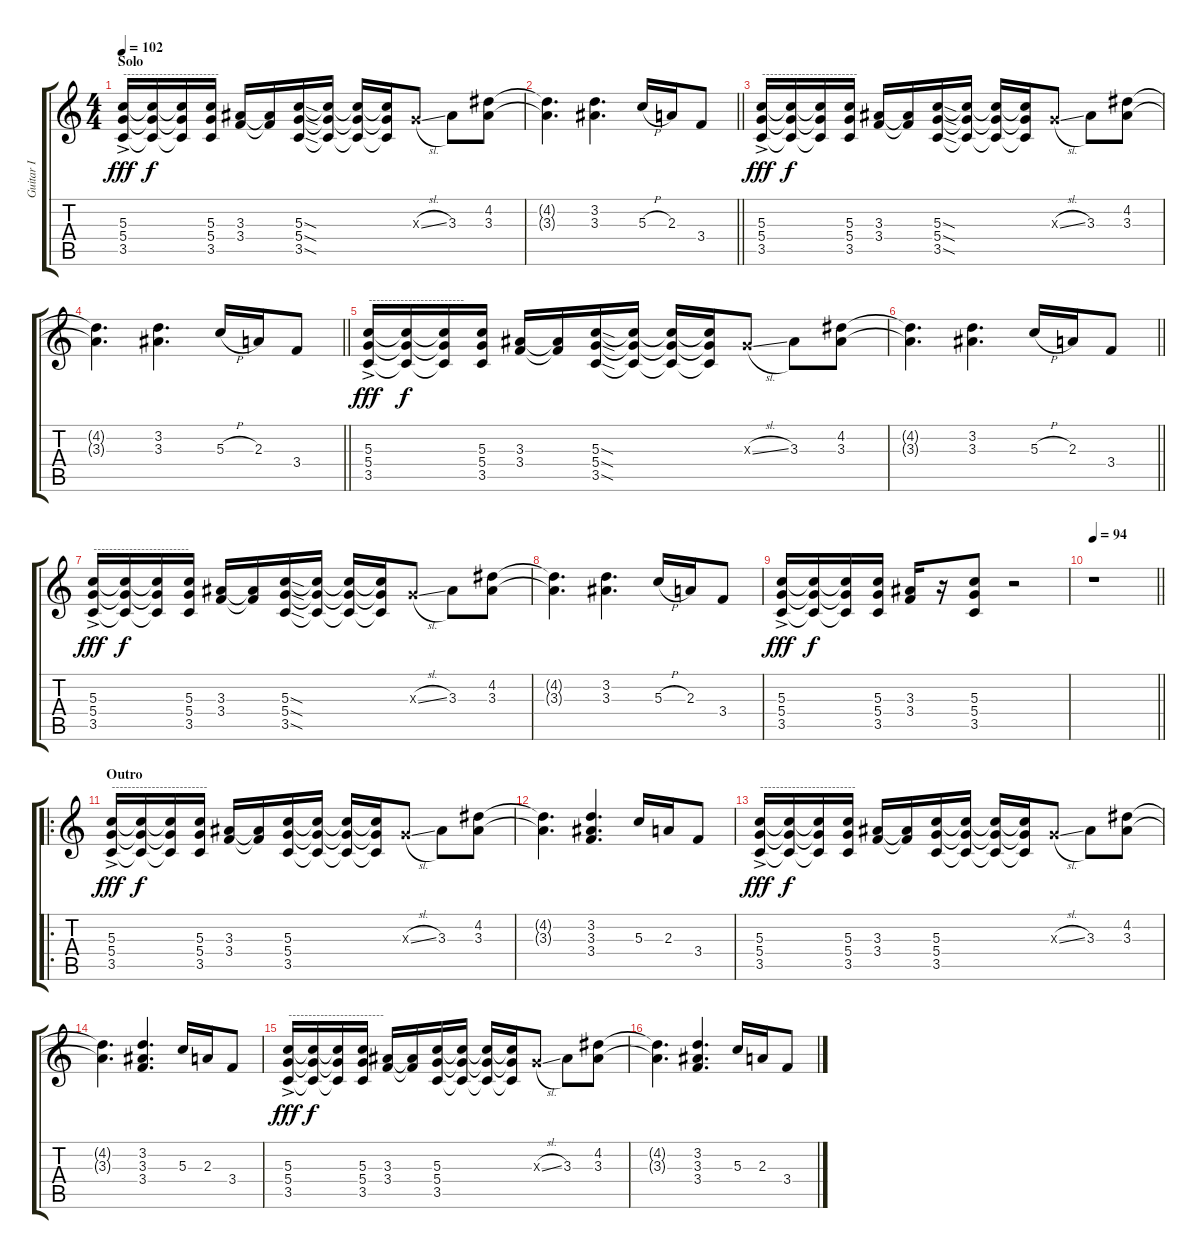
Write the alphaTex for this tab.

\track ("Guitar I" "Guitar I") {instrument overdrivenguitar}
\staff {score tabs}
\tuning (E4 B3 G3 D3 A2 E2) {hide}
\ts (4 4)
\section ("" "Solo")
\tempo 102
\clef g2
\ks c
(5.3{ac} 5.4{ac} 3.5{ac}).16{txt "------------------------" dy fff} (5.3{t} 5.4{t} 3.5{t}).16{dy f} (5.3{t} 5.4{t} 3.5{t}).16 (5.3 5.4 3.5).16 (3.3 3.4).16 (3.3{t} 3.4{t}).16 (5.3{sod} 5.4{sod} 3.5{sod}).16 (5.3{t} 5.4{t} 3.5{t}).16 (5.3{t} 5.4{t} 3.5{t}).16 (5.3{t} 5.4{t} 3.5{t}).16 0.3{sl x}.8 3.3.8 (4.2 3.3).8 |
\barLineRight lightlight
(4.2{t} 3.3{t}).4{d} (3.2 3.3).4{d} 5.3{h}.16 2.3.16 3.4.8 |
(5.3{ac} 5.4{ac} 3.5{ac}).16{txt "------------------------" dy fff} (5.3{t} 5.4{t} 3.5{t}).16{dy f} (5.3{t} 5.4{t} 3.5{t}).16 (5.3 5.4 3.5).16 (3.3 3.4).16 (3.3{t} 3.4{t}).16 (5.3{sod} 5.4{sod} 3.5{sod}).16 (5.3{t} 5.4{t} 3.5{t}).16 (5.3{t} 5.4{t} 3.5{t}).16 (5.3{t} 5.4{t} 3.5{t}).16 0.3{sl x}.8 3.3.8 (4.2 3.3).8 |
\barLineRight lightlight
(4.2{t} 3.3{t}).4{d} (3.2 3.3).4{d} 5.3{h}.16 2.3.16 3.4.8 |
(5.3{ac} 5.4{ac} 3.5{ac}).16{txt "------------------------" dy fff} (5.3{t} 5.4{t} 3.5{t}).16{dy f} (5.3{t} 5.4{t} 3.5{t}).16 (5.3 5.4 3.5).16 (3.3 3.4).16 (3.3{t} 3.4{t}).16 (5.3{sod} 5.4{sod} 3.5{sod}).16 (5.3{t} 5.4{t} 3.5{t}).16 (5.3{t} 5.4{t} 3.5{t}).16 (5.3{t} 5.4{t} 3.5{t}).16 0.3{sl x}.8 3.3.8 (4.2 3.3).8 |
\barLineRight lightlight
(4.2{t} 3.3{t}).4{d} (3.2 3.3).4{d} 5.3{h}.16 2.3.16 3.4.8 |
(5.3{ac} 5.4{ac} 3.5{ac}).16{txt "------------------------" dy fff} (5.3{t} 5.4{t} 3.5{t}).16{dy f} (5.3{t} 5.4{t} 3.5{t}).16 (5.3 5.4 3.5).16 (3.3 3.4).16 (3.3{t} 3.4{t}).16 (5.3{sod} 5.4{sod} 3.5{sod}).16 (5.3{t} 5.4{t} 3.5{t}).16 (5.3{t} 5.4{t} 3.5{t}).16 (5.3{t} 5.4{t} 3.5{t}).16 0.3{sl x}.8 3.3.8 (4.2 3.3).8 |
(4.2{t} 3.3{t}).4{d} (3.2 3.3).4{d} 5.3{h}.16 2.3.16 3.4.8 |
(5.3{ac} 5.4{ac} 3.5{ac}).16{dy fff} (5.3{t} 5.4{t} 3.5{t}).16{dy f} (5.3{t} 5.4{t} 3.5{t}).16 (5.3 5.4 3.5).16 (3.3 3.4).16 r.16 (5.3 5.4 3.5).8 r.2 |
\tempo 94
\barLineRight lightlight
r.1 |
\ro
\section ("" "Outro")
(5.3{ac} 5.4{ac} 3.5{ac}).16{txt "------------------------" dy fff} (5.3{t} 5.4{t} 3.5{t}).16{dy f} (5.3{t} 5.4{t} 3.5{t}).16 (5.3 5.4 3.5).16 (3.3 3.4).16 (3.3{t} 3.4{t}).16 (5.3 5.4 3.5).16 (5.3{t} 5.4{t} 3.5{t}).16 (5.3{t} 5.4{t} 3.5{t}).16 (5.3{t} 5.4{t} 3.5{t}).16 0.3{sl x}.8 3.3.8 (4.2 3.3).8 |
(4.2{t} 3.3{t}).4{d} (3.2 3.3 3.4).4{d} 5.3.16 2.3.16 3.4.8 |
(5.3{ac} 5.4{ac} 3.5{ac}).16{txt "------------------------" dy fff} (5.3{t} 5.4{t} 3.5{t}).16{dy f} (5.3{t} 5.4{t} 3.5{t}).16 (5.3 5.4 3.5).16 (3.3 3.4).16 (3.3{t} 3.4{t}).16 (5.3 5.4 3.5).16 (5.3{t} 5.4{t} 3.5{t}).16 (5.3{t} 5.4{t} 3.5{t}).16 (5.3{t} 5.4{t} 3.5{t}).16 0.3{sl x}.8 3.3.8 (4.2 3.3).8 |
(4.2{t} 3.3{t}).4{d} (3.2 3.3 3.4).4{d} 5.3.16 2.3.16 3.4.8 |
(5.3{ac} 5.4{ac} 3.5{ac}).16{txt "------------------------" dy fff} (5.3{t} 5.4{t} 3.5{t}).16{dy f} (5.3{t} 5.4{t} 3.5{t}).16 (5.3 5.4 3.5).16 (3.3 3.4).16 (3.3{t} 3.4{t}).16 (5.3 5.4 3.5).16 (5.3{t} 5.4{t} 3.5{t}).16 (5.3{t} 5.4{t} 3.5{t}).16 (5.3{t} 5.4{t} 3.5{t}).16 0.3{sl x}.8 3.3.8 (4.2 3.3).8 |
(4.2{t} 3.3{t}).4{d} (3.2 3.3 3.4).4{d} 5.3.16 2.3.16 3.4.8
